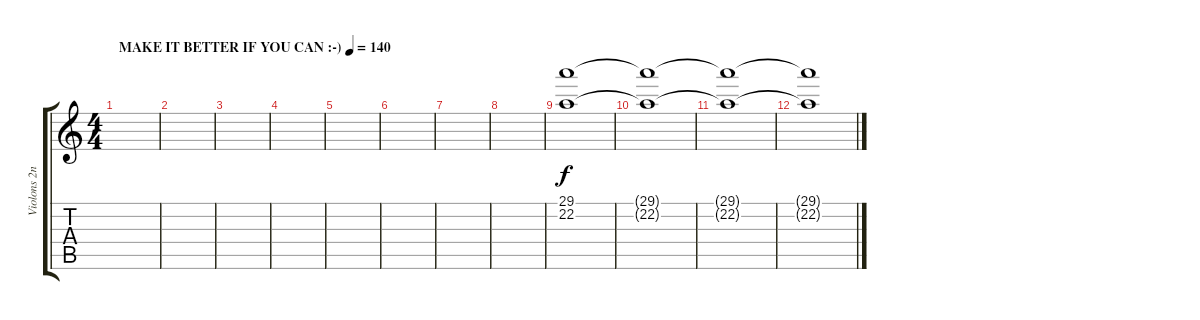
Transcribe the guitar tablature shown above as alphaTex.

\track ("Violons 2nd" "Violons 2n") {instrument violin}
\staff {score tabs}
\tuning (E4 B3 G3 D3 A2 E2) {hide}
\ts (4 4)
\tempo (140 "MAKE IT BETTER IF YOU CAN :-)")
\clef g2
\ks c
|
|
|
|
|
|
|
|
(29.1 22.2).1{volume 0} |
(29.1{t} 22.2{t}).1 |
(29.1{t} 22.2{t}).1 |
(29.1{t} 22.2{t}).1
